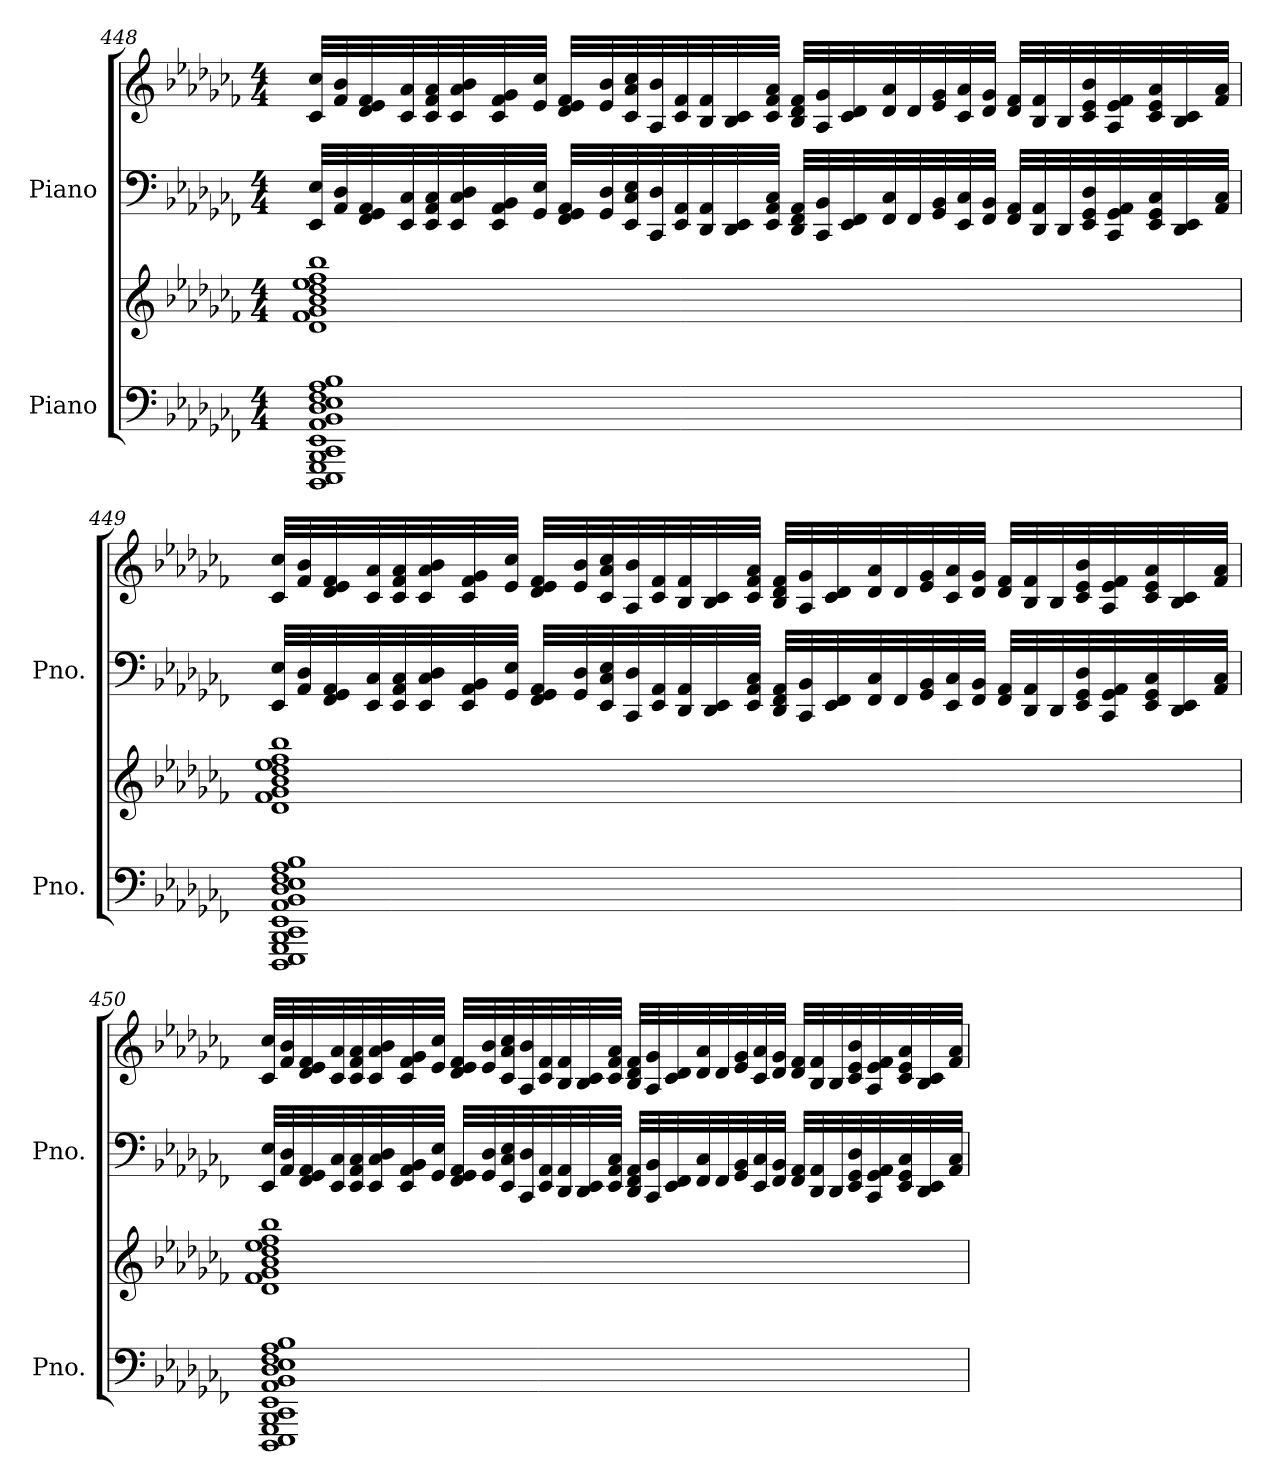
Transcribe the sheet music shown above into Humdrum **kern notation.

**kern	**kern	**kern	**kern
*part2	*part2	*part1	*part1
*staff4	*staff3	*staff2	*staff1
*I"Piano	*	*I"Piano	*
*I'Pno.	*	*I'Pno.	*
!!LO:LB:g=z
*clefF4	*clefG2	*clefF4	*clefG2
*ITrd14c24	*ITrd14c24	*ITrd-21c-36	*ITrd-21c-36
*k[b-e-a-d-g-c-f-]	*k[b-e-a-d-g-c-f-]	*k[b-e-a-d-g-c-f-]	*k[b-e-a-d-g-c-f-]
*M4/4	*M4/4	*M4/4	*M4/4
=448	=448	=448	=448
1DDDDD- 1EEEEE- 1GGGGG- 1BBBBB- 1CCCC- 1EEEE- 1AAAA- 1BBBB- 1DDD- 1EEE- 1FFF- 1AAA- 1BBB-	1DD- 1FF- 1GG- 1BB- 1D- 1E- 1F- 1B-	32ee-/ 32eee-/LLL	32cccc-/ 32ccccc-/LLL
.	.	32aa-/ 32ddd-/	32ffff-/ 32bbbb-/
.	.	32ff-/ 32gg-/ 32aa-/	32dddd-/ 32eeee-/ 32ffff-/
.	.	32ee-/ 32ccc-/	32cccc-/ 32aaaa-/
.	.	32ee-/ 32aa-/ 32ccc-/	32cccc-/ 32ffff-/ 32aaaa-/
.	.	32ee-/ 32ccc-/ 32ddd-/	32cccc-/ 32aaaa-/ 32bbbb-/
.	.	32ee-/ 32aa-/ 32bb-/	32cccc-/ 32ffff-/ 32gggg-/
.	.	32gg-/ 32eee-/JJJ	32eeee-/ 32ccccc-/JJJ
.	.	32ff-/ 32gg-/ 32aa-/LLL	32dddd-/ 32eeee-/ 32ffff-/LLL
.	.	32gg-/ 32ddd-/	32eeee-/ 32bbbb-/
.	.	32ee-/ 32ccc-/ 32eee-/	32cccc-/ 32aaaa-/ 32ccccc-/
.	.	32cc-/ 32ddd-/	32aaa-/ 32bbbb-/
.	.	32ee-/ 32aa-/	32cccc-/ 32ffff-/
.	.	32dd-/ 32aa-/	32bbb-/ 32ffff-/
.	.	32dd-/ 32ee-/	32bbb-/ 32cccc-/
.	.	32ee-/ 32aa-/ 32ccc-/JJJ	32cccc-/ 32ffff-/ 32aaaa-/JJJ
.	.	32dd-/ 32ff-/ 32aa-/LLL	32bbb-/ 32dddd-/ 32ffff-/LLL
.	.	32cc-/ 32bb-/	32aaa-/ 32gggg-/
.	.	32ee-/ 32ff-/	32cccc-/ 32dddd-/
.	.	32ff-/ 32ccc-/	32dddd-/ 32aaaa-/
.	.	32ff-/	32dddd-/
.	.	32gg-/ 32bb-/	32eeee-/ 32gggg-/
.	.	32ee-/ 32ccc-/	32cccc-/ 32aaaa-/
.	.	32ff-/ 32bb-/JJJ	32dddd-/ 32gggg-/JJJ
.	.	32ff-/ 32aa-/LLL	32dddd-/ 32ffff-/LLL
.	.	32dd-/ 32aa-/	32bbb-/ 32ffff-/
.	.	32dd-/	32bbb-/
.	.	32ee-/ 32gg-/ 32ddd-/	32cccc-/ 32eeee-/ 32bbbb-/
.	.	32cc-/ 32gg-/ 32aa-/	32aaa-/ 32eeee-/ 32ffff-/
.	.	32ee-/ 32gg-/ 32ccc-/	32cccc-/ 32eeee-/ 32aaaa-/
.	.	32dd-/ 32ee-/	32bbb-/ 32cccc-/
.	.	32aa-/ 32ccc-/JJJ	32ffff-/ 32aaaa-/JJJ
!!LO:LB:g=z
=449	=449	=449	=449
1DDDDD- 1EEEEE- 1GGGGG- 1BBBBB- 1CCCC- 1EEEE- 1AAAA- 1BBBB- 1DDD- 1EEE- 1FFF- 1AAA- 1BBB-	1DD- 1FF- 1GG- 1BB- 1D- 1E- 1F- 1B-	32ee-/ 32eee-/LLL	32cccc-/ 32ccccc-/LLL
.	.	32aa-/ 32ddd-/	32ffff-/ 32bbbb-/
.	.	32ff-/ 32gg-/ 32aa-/	32dddd-/ 32eeee-/ 32ffff-/
.	.	32ee-/ 32ccc-/	32cccc-/ 32aaaa-/
.	.	32ee-/ 32aa-/ 32ccc-/	32cccc-/ 32ffff-/ 32aaaa-/
.	.	32ee-/ 32ccc-/ 32ddd-/	32cccc-/ 32aaaa-/ 32bbbb-/
.	.	32ee-/ 32aa-/ 32bb-/	32cccc-/ 32ffff-/ 32gggg-/
.	.	32gg-/ 32eee-/JJJ	32eeee-/ 32ccccc-/JJJ
.	.	32ff-/ 32gg-/ 32aa-/LLL	32dddd-/ 32eeee-/ 32ffff-/LLL
.	.	32gg-/ 32ddd-/	32eeee-/ 32bbbb-/
.	.	32ee-/ 32ccc-/ 32eee-/	32cccc-/ 32aaaa-/ 32ccccc-/
.	.	32cc-/ 32ddd-/	32aaa-/ 32bbbb-/
.	.	32ee-/ 32aa-/	32cccc-/ 32ffff-/
.	.	32dd-/ 32aa-/	32bbb-/ 32ffff-/
.	.	32dd-/ 32ee-/	32bbb-/ 32cccc-/
.	.	32ee-/ 32aa-/ 32ccc-/JJJ	32cccc-/ 32ffff-/ 32aaaa-/JJJ
.	.	32dd-/ 32ff-/ 32aa-/LLL	32bbb-/ 32dddd-/ 32ffff-/LLL
.	.	32cc-/ 32bb-/	32aaa-/ 32gggg-/
.	.	32ee-/ 32ff-/	32cccc-/ 32dddd-/
.	.	32ff-/ 32ccc-/	32dddd-/ 32aaaa-/
.	.	32ff-/	32dddd-/
.	.	32gg-/ 32bb-/	32eeee-/ 32gggg-/
.	.	32ee-/ 32ccc-/	32cccc-/ 32aaaa-/
.	.	32ff-/ 32bb-/JJJ	32dddd-/ 32gggg-/JJJ
.	.	32ff-/ 32aa-/LLL	32dddd-/ 32ffff-/LLL
.	.	32dd-/ 32aa-/	32bbb-/ 32ffff-/
.	.	32dd-/	32bbb-/
.	.	32ee-/ 32gg-/ 32ddd-/	32cccc-/ 32eeee-/ 32bbbb-/
.	.	32cc-/ 32gg-/ 32aa-/	32aaa-/ 32eeee-/ 32ffff-/
.	.	32ee-/ 32gg-/ 32ccc-/	32cccc-/ 32eeee-/ 32aaaa-/
.	.	32dd-/ 32ee-/	32bbb-/ 32cccc-/
.	.	32aa-/ 32ccc-/JJJ	32ffff-/ 32aaaa-/JJJ
!!LO:PB:g=z
=450	=450	=450	=450
1DDDDD- 1EEEEE- 1GGGGG- 1BBBBB- 1CCCC- 1EEEE- 1AAAA- 1BBBB- 1DDD- 1EEE- 1FFF- 1AAA- 1BBB-	1DD- 1FF- 1GG- 1BB- 1D- 1E- 1F- 1B-	32ee-/ 32eee-/LLL	32cccc-/ 32ccccc-/LLL
.	.	32aa-/ 32ddd-/	32ffff-/ 32bbbb-/
.	.	32ff-/ 32gg-/ 32aa-/	32dddd-/ 32eeee-/ 32ffff-/
.	.	32ee-/ 32ccc-/	32cccc-/ 32aaaa-/
.	.	32ee-/ 32aa-/ 32ccc-/	32cccc-/ 32ffff-/ 32aaaa-/
.	.	32ee-/ 32ccc-/ 32ddd-/	32cccc-/ 32aaaa-/ 32bbbb-/
.	.	32ee-/ 32aa-/ 32bb-/	32cccc-/ 32ffff-/ 32gggg-/
.	.	32gg-/ 32eee-/JJJ	32eeee-/ 32ccccc-/JJJ
.	.	32ff-/ 32gg-/ 32aa-/LLL	32dddd-/ 32eeee-/ 32ffff-/LLL
.	.	32gg-/ 32ddd-/	32eeee-/ 32bbbb-/
.	.	32ee-/ 32ccc-/ 32eee-/	32cccc-/ 32aaaa-/ 32ccccc-/
.	.	32cc-/ 32ddd-/	32aaa-/ 32bbbb-/
.	.	32ee-/ 32aa-/	32cccc-/ 32ffff-/
.	.	32dd-/ 32aa-/	32bbb-/ 32ffff-/
.	.	32dd-/ 32ee-/	32bbb-/ 32cccc-/
.	.	32ee-/ 32aa-/ 32ccc-/JJJ	32cccc-/ 32ffff-/ 32aaaa-/JJJ
.	.	32dd-/ 32ff-/ 32aa-/LLL	32bbb-/ 32dddd-/ 32ffff-/LLL
.	.	32cc-/ 32bb-/	32aaa-/ 32gggg-/
.	.	32ee-/ 32ff-/	32cccc-/ 32dddd-/
.	.	32ff-/ 32ccc-/	32dddd-/ 32aaaa-/
.	.	32ff-/	32dddd-/
.	.	32gg-/ 32bb-/	32eeee-/ 32gggg-/
.	.	32ee-/ 32ccc-/	32cccc-/ 32aaaa-/
.	.	32ff-/ 32bb-/JJJ	32dddd-/ 32gggg-/JJJ
.	.	32ff-/ 32aa-/LLL	32dddd-/ 32ffff-/LLL
.	.	32dd-/ 32aa-/	32bbb-/ 32ffff-/
.	.	32dd-/	32bbb-/
.	.	32ee-/ 32gg-/ 32ddd-/	32cccc-/ 32eeee-/ 32bbbb-/
.	.	32cc-/ 32gg-/ 32aa-/	32aaa-/ 32eeee-/ 32ffff-/
.	.	32ee-/ 32gg-/ 32ccc-/	32cccc-/ 32eeee-/ 32aaaa-/
.	.	32dd-/ 32ee-/	32bbb-/ 32cccc-/
.	.	32aa-/ 32ccc-/JJJ	32ffff-/ 32aaaa-/JJJ
=	=	=	=
*-	*-	*-	*-
